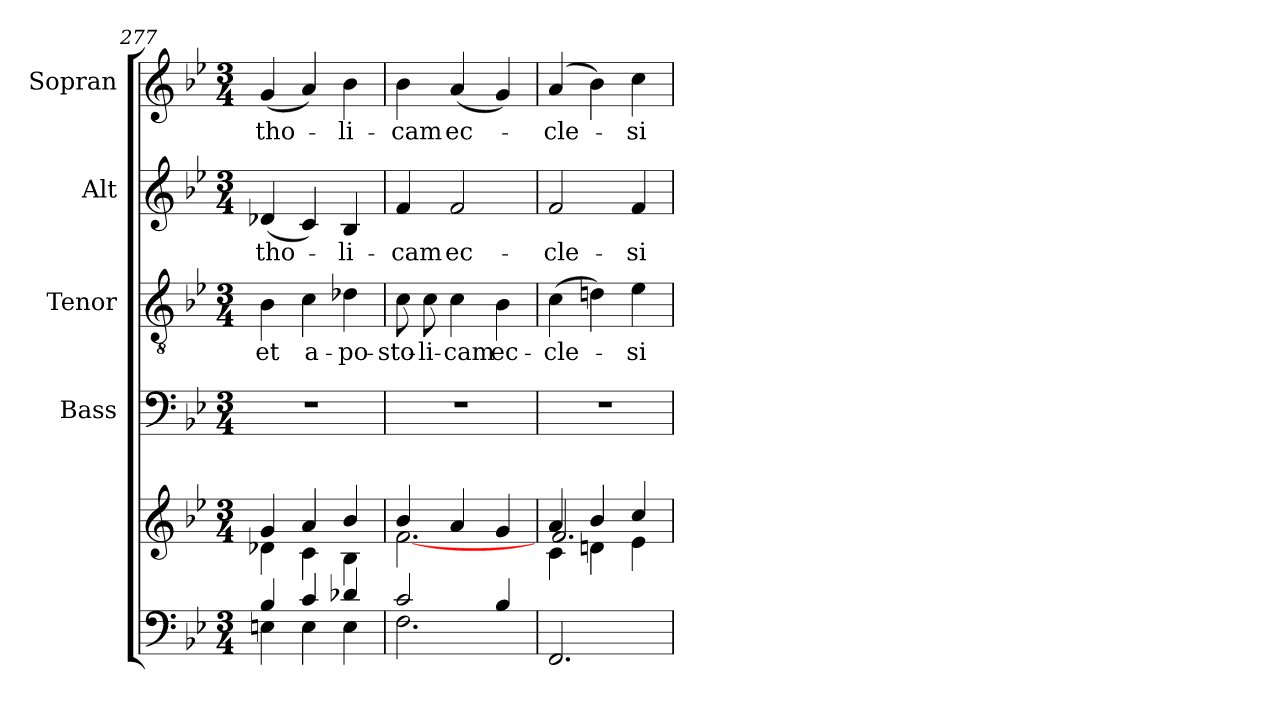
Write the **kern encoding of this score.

**kern	**kern	**kern	**kern	**text	**kern	**text	**kern	**text
*part5	*part5	*part4	*part3	*part3	*part2	*part2	*part1	*part1
*staff6	*staff5	*staff4	*staff3	*staff3	*staff2	*staff2	*staff1	*staff1
*	*	*I"Bass	*I"Tenor	*	*I"Alt	*	*I"Sopran	*
*	*	*I'B.	*I'T.	*	*I'A.	*	*I'S.	*
*clefF4	*clefG2	*clefF4	*clefGv2	*	*clefG2	*	*clefG2	*
*k[b-e-]	*k[b-e-]	*k[b-e-]	*k[b-e-]	*	*k[b-e-]	*	*k[b-e-]	*
*B-:	*B-:	*B-:	*B-:	*	*B-:	*	*B-:	*
*M3/4	*M3/4	*M3/4	*M3/4	*	*M3/4	*	*M3/4	*
=277	=277	=277	=277	=277	=277	=277	=277	=277
*^	*^	*	*	*	*	*	*	*
!	!	!	!	!	!	!LO:LY:b	!	!LO:LY:b	!	!LO:LY:b
4B-/	4En\	4g/	4d-X\	2.r	4B-\	et	(<4d-X/	-tho-	(<4g/	-tho-
!	!	!	!	!	!	!LO:LY:b	!	!	!	!
4c/	4E\	4a/	4c\	.	4c\	a-	4c/)	.	4a/)	.
!	!	!	!	!	!	!LO:LY:b	!	!LO:LY:b	!	!LO:LY:b
4d-X/	4E\	4b-/	4B-\	.	4d-X\	-po-	4B-/	-li-	4b-\	-li-
=278	=278	=278	=278	=278	=278	=278	=278	=278	=278	=278
!	!	!	!	!	!	!LO:LY:b	!	!LO:LY:b	!	!LO:LY:b
2c/	2.F\	4b-/	[<2.f\	2.r	8c\	-sto-	4f/	-cam	4b-\	-cam
!	!	!	!	!	!	!LO:LY:b	!	!	!	!
.	.	.	.	.	8c\	-li-	.	.	.	.
!	!	!	!	!	!	!LO:LY:b	!	!LO:LY:b	!	!LO:LY:b
.	.	4a/	.	.	4c\	-cam	2f/	ec-	(<4a/	ec-
!	!	!	!	!	!	!LO:LY:b	!	!	!	!
4B-/	.	4g/	.	.	4B-\	ec-	.	.	4g/)	.
*v	*v	*	*	*	*	*	*	*	*	*
=279	=279	=279	=279	=279	=279	=279	=279	=279	=279
*	*	*^	*	*	*	*	*	*	*
!	!	!	!	!	!	!LO:LY:b	!	!LO:LY:b	!	!LO:LY:b
2.FF/	4a/	4c\	2.f/	2.r	(>4c\	-cle-	2f/	-cle-	(4a/	-cle-
.	4b-/	4dn\	.	.	4dn\)	.	.	.	4b-\)	.
!	!	!	!	!	!	!LO:LY:b	!	!LO:LY:b	!	!LO:LY:b
.	4cc/	4e-\	.	.	4e-\	-si-	4f/	-si-	4cc\	-si-
*	*v	*v	*v	*	*	*	*	*	*	*
=	=	=	=	=	=	=	=	=
*-	*-	*-	*-	*-	*-	*-	*-	*-
